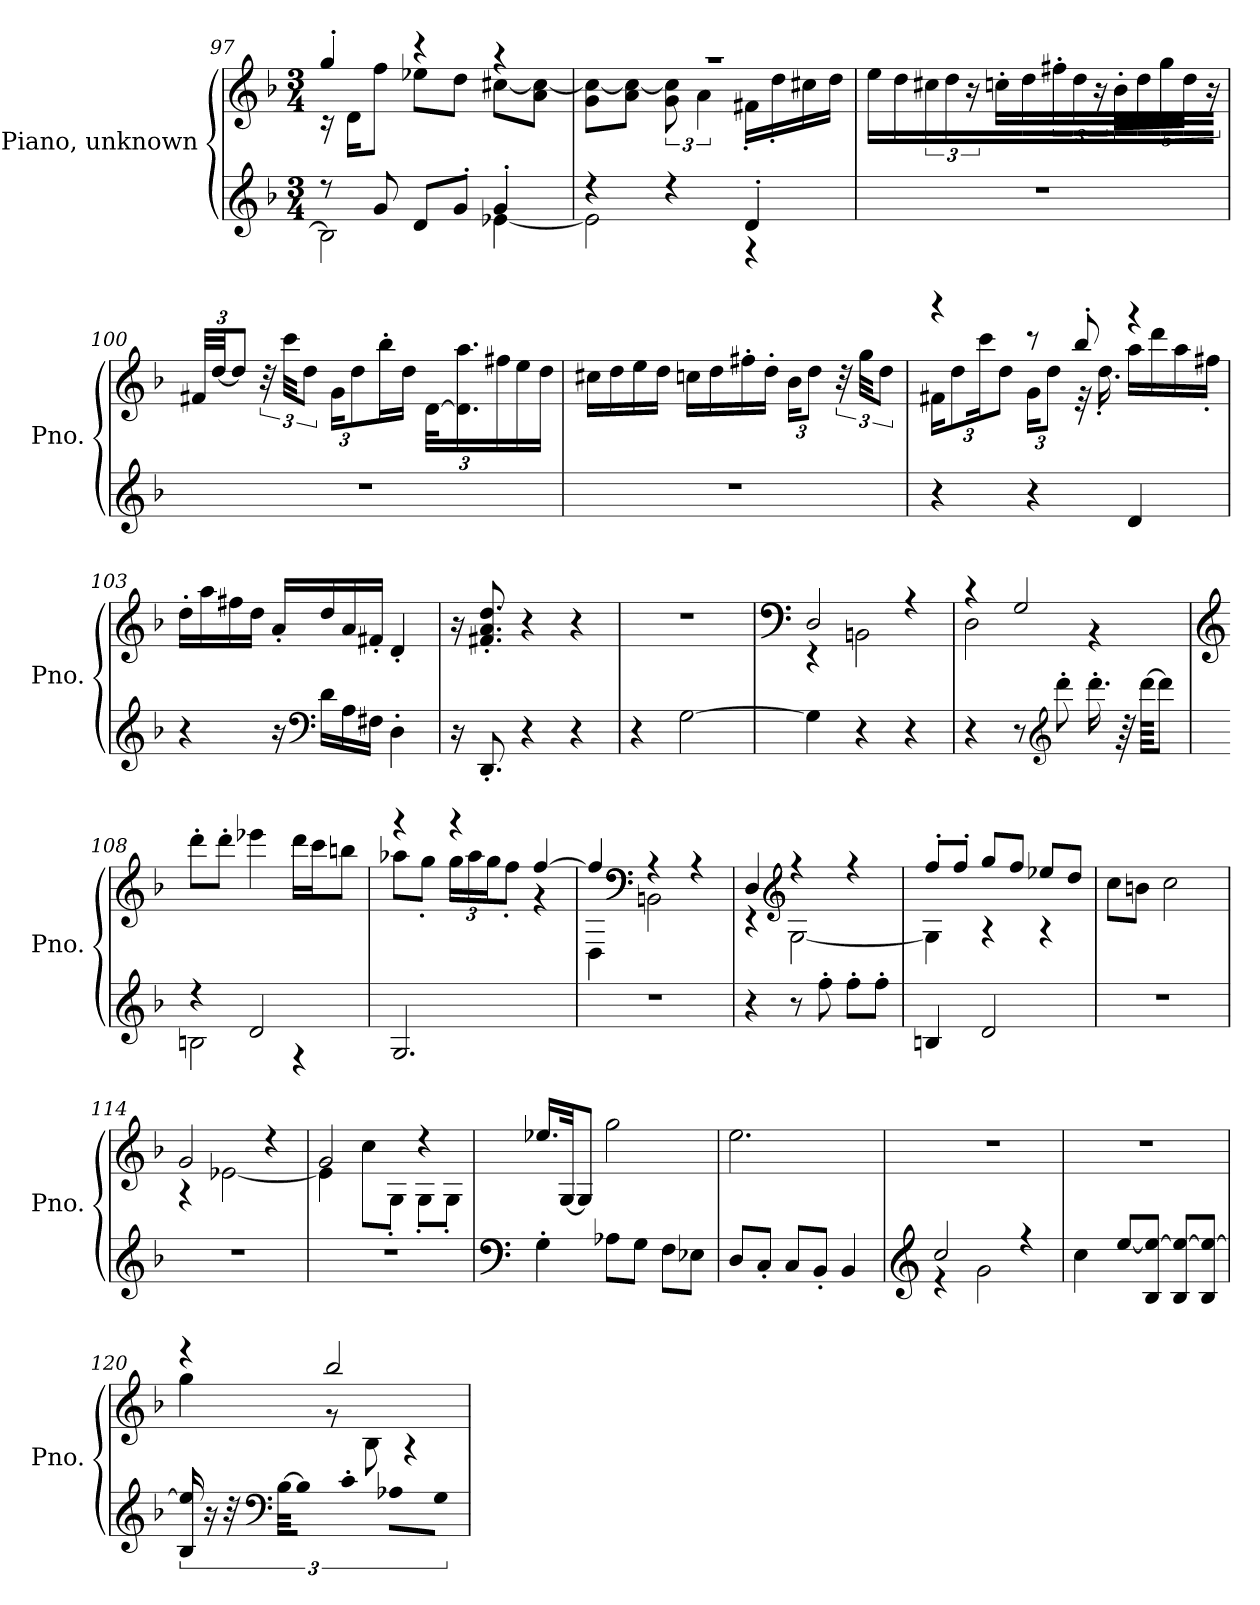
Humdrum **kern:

**kern	**kern
*part1	*part1
*staff2	*staff1
*I"Piano, unknown	*
*I'Pno.	*
*clefG2	*clefG2
*k[b-]	*k[b-]
*M3/4	*M3/4
=97	=97
*^	*^
8r	2B-\]	4gg'/	16r
.	.	.	16d\KL
8g/	.	.	8ff\J
8d/L	.	4r	8ee-X\L
8g'/J	.	.	8dd\J
4g'/	[4e-X\	4r	[8cc#X\L
.	.	.	8a\ 8cc#\_J
!!LO:LB:g=z	!!
=98	=98	=98	=98
4r	2e-\]	2.r	8g\ 8cc#\_L
.	.	.	8a\ 8cc#\_J
4r	.	.	12g\ 12cc#\]
.	.	.	6a\
4d'/	4r	.	16f#X'\LL
.	.	.	16dd'\
.	.	.	16cc#X\
.	.	.	16dd\JJ
*v	*v	*	*
*	*v	*v
=99	=99
2.r	16ee\LL
.	16dd\
.	24cc#X\
.	24dd\JJ
.	24r
.	16ccn'\LL
.	16dd\
.	24ff#X'\
.	24dd\JJ
.	24r
.	20b-'\LL
.	20dd\
.	20gg\
.	20dd\JJ
.	20r
=100	=100
*	*Xbrackettup
2.r	48f#X/LLL
.	[48dd/JJ
.	12dd/J]
*	*brackettup
.	48r
.	48ccc\KKL
.	12dd\J
*	*Xbrackettup
.	24g\KL
.	12dd\
.	16bb-'\L
.	16dd\JJ
.	[48d\KLL
.	24.d\] 24.aa\
.	24ff#X\
.	16ee\
.	16dd\JJ
!!LO:LB:g=z
=101	=101
2.r	16cc#X\LL
.	16dd\
.	16ee\
.	16dd\JJ
.	16ccn\LL
.	16dd\
.	16ff#X'\
.	16dd'\JJ
.	24b-\KL
.	12dd\J
*	*brackettup
.	48r
.	48gg\KKL
.	12dd\J
=102	=102
*	*^
*	*	*Xbrackettup
4r	4r	24f#X\KL
.	.	12dd\
.	.	24ccc\K
.	.	12dd\J
4r	8r	24g\KL
.	.	12dd\J
.	8bb-'/	32r
.	.	16.dd'\
4d/	4r	16aa\LL
.	.	16ddd\
.	.	16aa\
.	.	16ff#X'\JJ
*	*v	*v
=103	=103
4r	16dd'\LL
.	16aa\
.	16ff#X\
.	16dd\JJ
16r	16a'/LL
*clefF4	*
16d\LL	16dd/
16A\	16a/
16F#X\JJ	16f#X'/JJ
4D'\	4d'/
!!LO:LB:g=z
=104	=104
16r	16r
8.DD'/	8.f#X/' 8.a/' 8.dd/'
4r	4r
4r	4r
=105	=105
4r	2.r
[2G\	.
=106	=106
*	*clefF4
*	*^
4G\]	2D/	4r
4r	.	2BBn\
4r	4r	.
=107	=107	=107
4r	4r	2D\
8r	2G/	.
*clefG2	*	*
8ddd'\	.	.
16.ddd'\	.	4r
64r	.	.
[64ddd\KKKL	.	.
8ddd\J]	.	.
*	*v	*v
=108	=108
*	*clefG2
*^	*
4r	2Bn\	8ddd'\L
.	.	8ddd'\J
2d/	.	4eee-X\
.	4r	16ddd\LL
.	.	16ccc\J
.	.	8bbn\J
*v	*v	*
=109	=109
*	*^
2.G/	4r	8aa-X\L
.	.	8gg'\J
.	4r	24gg\LL
.	.	24aa-\
.	.	24gg\J
.	.	8ff'\J
.	[4ff/	4r
!!LO:LB:g=z	!!
=110	=110	=110
2.r	4ff/]	4D\
*	*clefF4	*
.	4r	2BBn\
.	4r	.
=111	=111	=111
4r	4D/	4r
*	*clefG2	*
8r	4r	[2G\
8ff'\	.	.
8ff'\L	4r	.
8ff'\J	.	.
=112	=112	=112
4Bn/	8ff'/L	4G\]
.	8ff'/J	.
2d/	8gg/L	4r
.	8ff/J	.
.	8ee-X/L	4r
.	8dd/J	.
*	*v	*v
=113	=113
2.r	8cc\L
.	8bn\J
.	2cc\
=114	=114
*	*^
2.r	2g/	4r
.	.	[2e-X\
.	4r	.
=115	=115	=115
2.r	2g/	4e-\]
.	.	8cc\L
.	.	8G'\J
.	4r	8G'\L
.	.	8G'\J
*	*v	*v
!!LO:PB:g=z
=116	=116
*clefF4	*
4G'\	16.ee-X/LL
.	[32G/JK
.	8G/J]
8A-X\L	2gg\
8G\J	.
8F\L	.
8E-X\J	.
=117	=117
8D/L	2.ee\
8C'/J	.
8C/L	.
8BB-'/J	.
4BB-/	.
=118	=118
*clefG2	*
*^	*
2cc/	4r	2.r
.	2g\	.
4r	.	.
*v	*v	*
=119	=119
4cc\	2.r
[8ee/L	.
8B-/ 8ee/_J	.
8B-/ 8ee/_L	.
8B-/ 8ee/_J	.
=120	=120
*	*^
24B-/ 24ee/]	4r	4gg\
24r	.	.
48r	.	.
*clefF4	*	*
[48B-\KKL	.	.
8B-\J]	.	.
4c'\	2bb-/	8r
.	.	8B-\
8A-X\L	.	4r
8G\J	.	.
*	*v	*v
=	=
*-	*-
